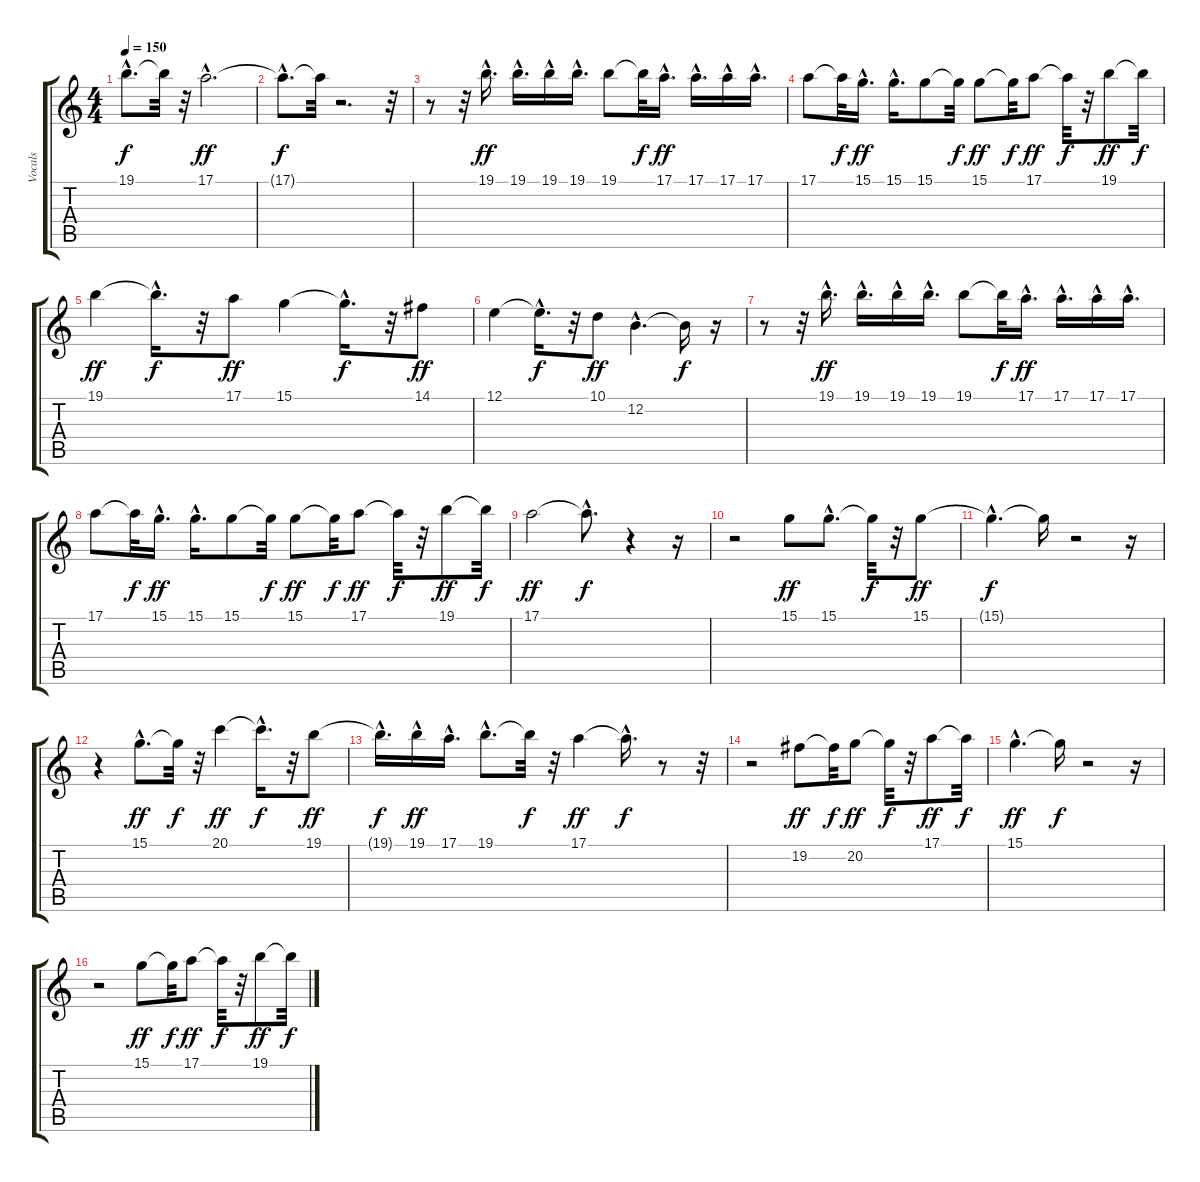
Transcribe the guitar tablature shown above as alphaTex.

\track ("Vocals" "Vocals") {instrument choiraahs}
\staff {score tabs}
\tuning (E4 B3 G3 D3 A2 E2) {hide}
\ts (4 4)
\tempo 150
\clef g2
\ks c
19.1{hac t}.8{d dy f} 19.1{t}.32 r.32 17.1{hac}.2{d dy ff} |
17.1{hac t}.8{d dy f} 17.1{t}.32 r.2{d} r.32 |
r.8 r.32 19.1{hac}.16{d dy ff} 19.1{hac}.16{d} 19.1{hac}.16 19.1{hac}.16{d} 19.1.8 19.1{t}.32{dy f} 17.1{hac}.16{d dy ff} 17.1{hac}.16{d} 17.1{hac}.16 17.1{hac}.16{d} |
17.1.8 17.1{t}.32{dy f} 15.1{hac}.16{d dy ff} 15.1{hac}.16{d} 15.1.8 15.1{t}.32{dy f} 15.1.8{dy ff} 15.1{t}.32{dy f} 17.1.8{dy ff} 17.1{t}.32{dy f} r.32 19.1.8{dy ff} 19.1{t}.32{dy f} |
19.1.4{dy ff} 19.1{hac t}.16{d dy f} r.32 17.1.8{dy ff} 15.1.4 15.1{hac t}.16{d dy f} r.32 14.1.8{dy ff} |
12.1.4 12.1{hac t}.16{d dy f} r.32 10.1.8{dy ff} 12.2{hac}.4{d} 12.2{t}.16{dy f} r.16 |
r.8 r.32 19.1{hac}.16{d dy ff} 19.1{hac}.16{d} 19.1{hac}.16 19.1{hac}.16{d} 19.1.8 19.1{t}.32{dy f} 17.1{hac}.16{d dy ff} 17.1{hac}.16{d} 17.1{hac}.16 17.1{hac}.16{d} |
17.1.8 17.1{t}.32{dy f} 15.1{hac}.16{d dy ff} 15.1{hac}.16{d} 15.1.8 15.1{t}.32{dy f} 15.1.8{dy ff} 15.1{t}.32{dy f} 17.1.8{dy ff} 17.1{t}.32{dy f} r.32 19.1.8{dy ff} 19.1{t}.32{dy f} |
17.1.2{dy ff} 17.1{hac t}.8{d dy f} r.4 r.16 |
r.2 15.1.8{dy ff} 15.1{hac}.8{d} 15.1{t}.32{dy f} r.32 15.1.8{dy ff} |
15.1{hac t}.4{d dy f} 15.1{t}.16 r.2 r.16 |
r.4 15.1{hac}.8{d dy ff} 15.1{t}.32{dy f} r.32 20.1.4{dy ff} 20.1{hac t}.16{d dy f} r.32 19.1.8{dy ff} |
19.1{hac t}.16{d dy f} 19.1{hac}.16{dy ff} 17.1{hac}.16{d} 19.1{hac}.8{d} 19.1{t}.32{dy f} r.32 17.1.4{dy ff} 17.1{hac t}.16{d dy f} r.8 r.32 |
r.2 19.2.8{dy ff} 19.2{t}.32{dy f} 20.2.8{dy ff} 20.2{t}.32{dy f} r.32 17.1.8{dy ff} 17.1{t}.32{dy f} |
15.1{hac}.4{d dy ff} 15.1{t}.16{dy f} r.2 r.16 |
r.2 15.1.8{dy ff} 15.1{t}.32{dy f} 17.1.8{dy ff} 17.1{t}.32{dy f} r.32 19.1.8{dy ff} 19.1{t}.32{dy f}
